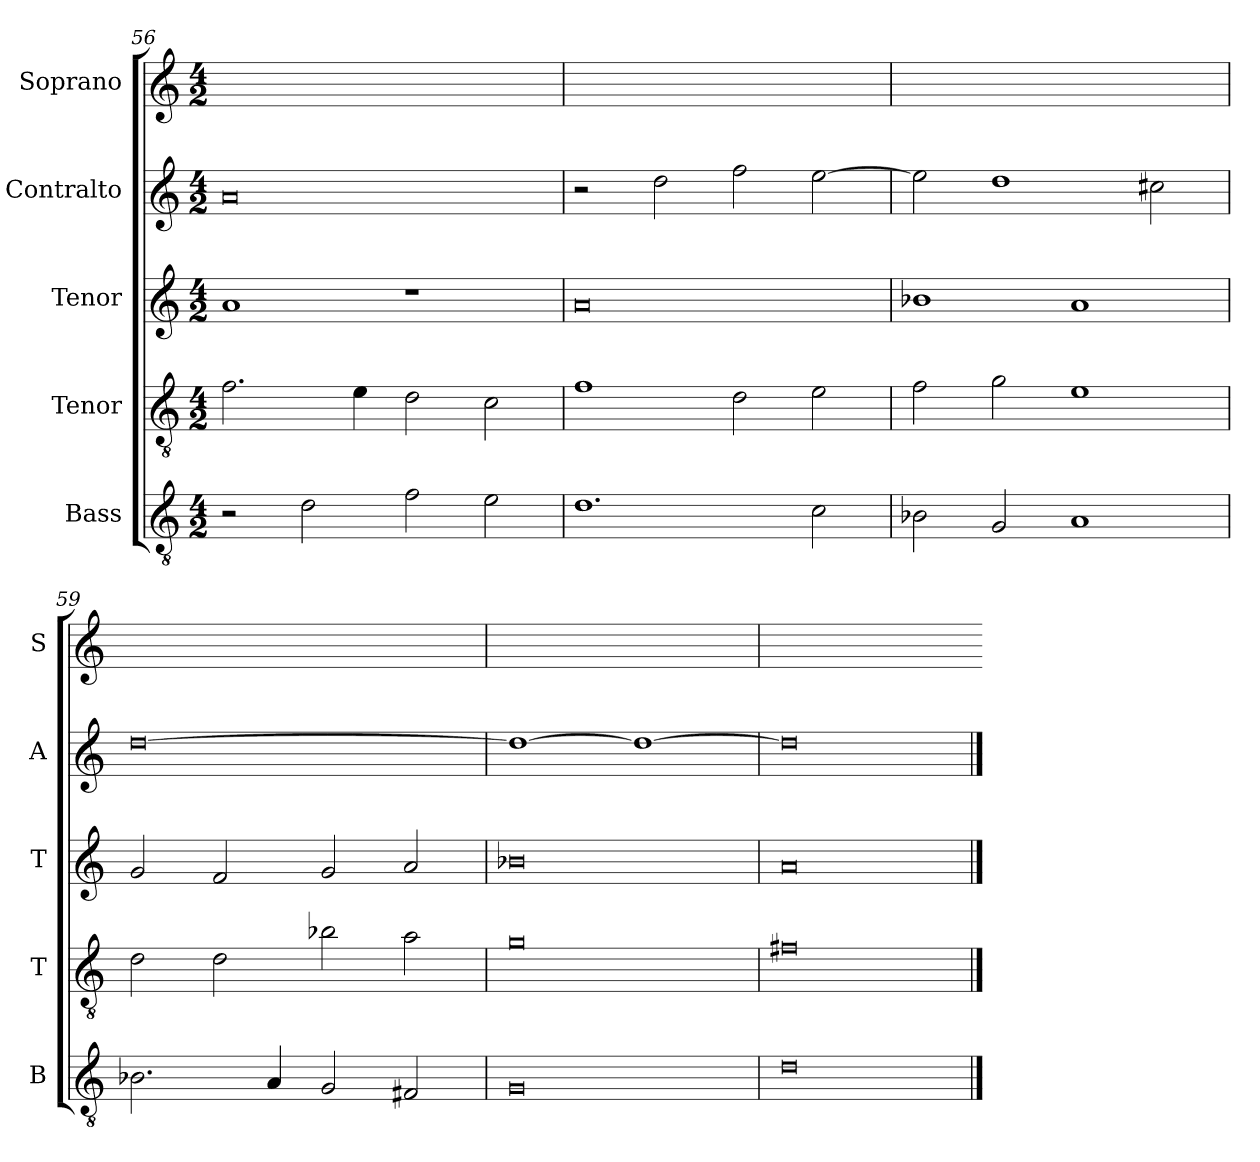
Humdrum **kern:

**kern	**kern	**kern	**kern	**kern
*part5	*part4	*part3	*part2	*part1
*staff5	*staff4	*staff3	*staff2	*staff1
*I"Bass	*I"Tenor	*I"Tenor	*I"Contralto	*I"Soprano
*I'B	*I'T	*I'T	*I'A	*I'S
*clefGv2	*clefGv2	*clefG2	*clefG2	*clefG2
*k[]	*k[]	*k[]	*k[]	*k[]
*A:aeo	*A:aeo	*A:aeo	*A:aeo	*A:aeo
*M4/2	*M4/2	*M4/2	*M4/2	*M4/2
=56	=56	=56	=56	=56
2r	2.f	1a	0a	0ryy
2d	.	.	.	.
.	4e	.	.	.
2f	2d	1r	.	.
2e	2c	.	.	.
=57	=57	=57	=57	=57
1.d	1f	0a	2r	0ryy
.	.	.	2dd	.
.	2d	.	2ff	.
2c	2e	.	[2ee	.
=58	=58	=58	=58	=58
2B-X	2f	1b-X	2ee]	0ryy
2G	2g	.	1dd	.
1A	1e	1a	.	.
.	.	.	2cc#X	.
=59	=59	=59	=59	=59
2.B-X	2d	2g	[0dd	0ryy
.	2d	2f	.	.
4A	.	.	.	.
2G	2b-X	2g	.	.
2F#X	2a	2a	.	.
=60	=60	=60	=60	=60
0G	0g	0b-X	1dd_	0ryy
.	.	.	1dd_	.
=61	=61	=61	=61	=61
0d	0f#X	0a	0dd]	0ryy
==	==	==	==	=
*-	*-	*-	*-	*-
